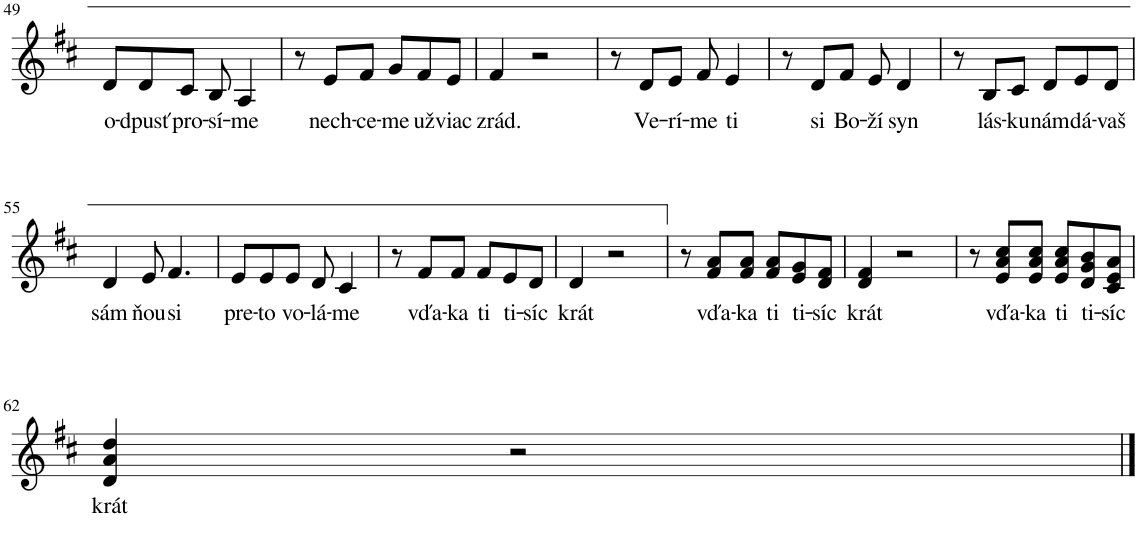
**kern	**text
*part1	*part1
*staff1	*staff1
*I"Piano	*
*I'Pno.	*
!!LO:PB:g=z
*clefG2	*
*k[f#c#]	*
*M6/8	*
=49	=49
!	!LO:LY:b
8d/L	o-
!	!LO:LY:b
8d/	-dpusť
!	!LO:LY:b
8c#/J	pro-
!	!LO:LY:b
8B/	-sí-
!	!LO:LY:b
4A/	-me
=50	=50
8r	.
!	!LO:LY:b
8e/L	nech-
!	!LO:LY:b
8f#/J	-ce-
!	!LO:LY:b
8g/L	-me
!	!LO:LY:b
8f#/	už
!	!LO:LY:b
8e/J	viac
=51	=51
!	!LO:LY:b
4f#/	zrád.
2r	.
=52	=52
8r	.
!	!LO:LY:b
8d/L	Ve-
!	!LO:LY:b
8e/J	-rí-
!	!LO:LY:b
8f#/	-me
!	!LO:LY:b
4e/	ti
=53	=53
8r	.
!	!LO:LY:b
8d/L	si
!	!LO:LY:b
8f#/J	Bo-
!	!LO:LY:b
8e/	-ží
!	!LO:LY:b
4d/	syn
=54	=54
8r	.
!	!LO:LY:b
8B/L	lás-
!	!LO:LY:b
8c#/J	-ku
!	!LO:LY:b
8d/L	nám
!	!LO:LY:b
8e/	dá-
!	!LO:LY:b
8d/J	-vaš
!!LO:LB:g=z
=55	=55
!	!LO:LY:b
4d/	sám
!	!LO:LY:b
8e/	ňou
!	!LO:LY:b
4.f#/	si
=56	=56
!	!LO:LY:b
8e/L	pre-
!	!LO:LY:b
8e/	-to
!	!LO:LY:b
8e/J	vo-
!	!LO:LY:b
8d/	-lá-
!	!LO:LY:b
4c#/	-me
=57	=57
8r	.
!	!LO:LY:b
8f#/L	vďa-
!	!LO:LY:b
8f#/J	-ka
!	!LO:LY:b
8f#/L	ti
!	!LO:LY:b
8e/	ti-
!	!LO:LY:b
8d/J	-síc
=58	=58
!	!LO:LY:b
4d/	krát
2r	.
=59	=59
8r	.
!	!LO:LY:b
8f#/ 8a/L	vďa-
!	!LO:LY:b
8f#/ 8a/J	-ka
!	!LO:LY:b
8f#/ 8a/L	ti
!	!LO:LY:b
8e/ 8g/	ti-
!	!LO:LY:b
8d/ 8f#/J	-síc
=60	=60
!	!LO:LY:b
4d/ 4f#/	krát
2r	.
=61	=61
8r	.
!	!LO:LY:b
8e/ 8a/ 8cc#/L	vďa-
!	!LO:LY:b
8e/ 8a/ 8cc#/J	-ka
!	!LO:LY:b
8e/ 8a/ 8cc#/L	ti
!	!LO:LY:b
8d/ 8g/ 8b/	ti-
!	!LO:LY:b
8c#/ 8e/ 8a/J	-síc
!!LO:LB:g=z
=62	=62
!	!LO:LY:b
4d/ 4a/ 4dd/	krát
2r	.
==	==
*-	*-
